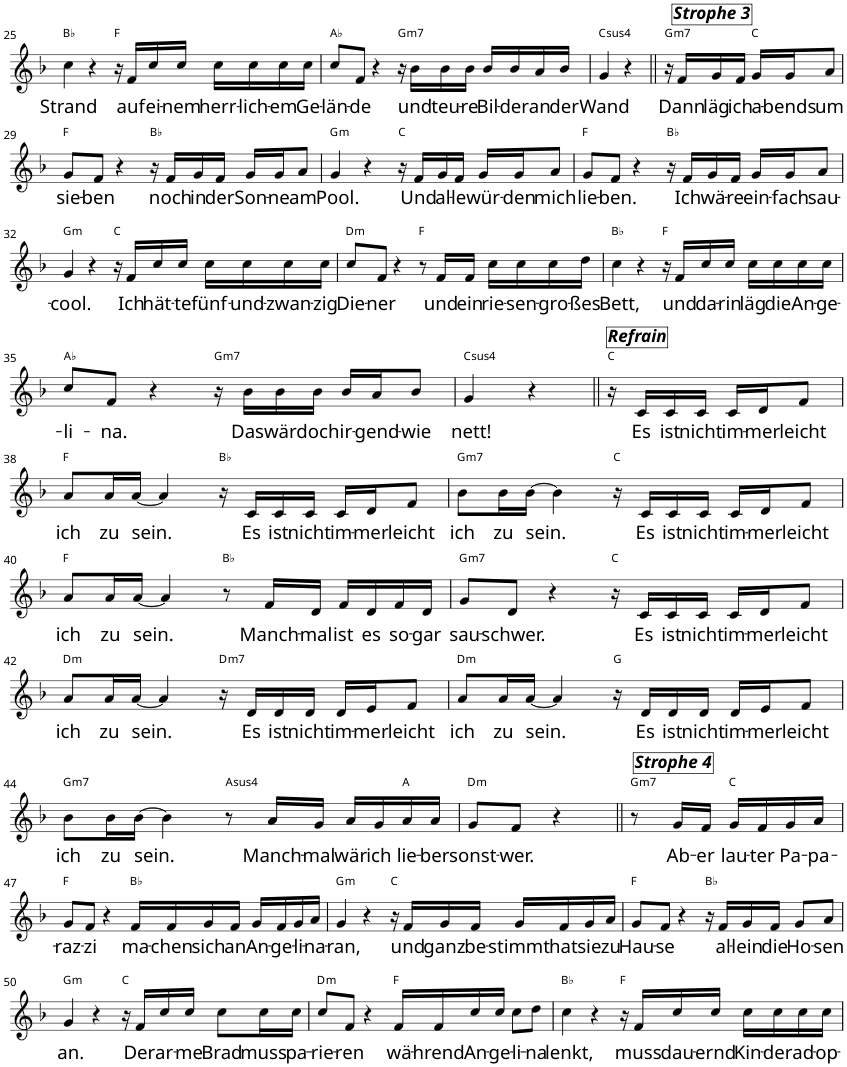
**kern	**text	**harte
*part1	*part1	*part1
*staff1	*staff1	*
*I"P1	*	*
!!LO:PB:g=z
*clefG2	*	*
*k[b-]	*	*
*F:	*	*
*M4/4	*	*
*met(c)	*	*
=25	=25	=25
!	!LO:LY:b	!
4cc\	Strand	Bb:maj
4r	.	.
16r	.	F:maj
!	!LO:LY:b	!
16f/LL	auf	.
!	!LO:LY:b	!
16cc/	ei-	.
!	!LO:LY:b	!
16cc/JJ	-nem	.
!	!LO:LY:b	!
16cc\LL	herr-	.
!	!LO:LY:b	!
16cc\	-lich-	.
!	!LO:LY:b	!
16cc\	-em	.
!	!LO:LY:b	!
16cc\JJ	Ge-	.
=26	=26	=26
!	!LO:LY:b	!
8cc/L	-län-	Ab:maj
!	!LO:LY:b	!
8f/J	-de	.
4r	.	.
!	!	!LO:H:kt=m7
16r	.	G:min7
!	!LO:LY:b	!
16b-\LL	und	.
!	!LO:LY:b	!
16b-\	teu-	.
!	!LO:LY:b	!
16b-\JJ	-re	.
!	!LO:LY:b	!
16b-/LL	Bil-	.
!	!LO:LY:b	!
16b-/	-der	.
!	!LO:LY:b	!
16a/	an	.
!	!LO:LY:b	!
16b-/JJ	der	.
=27	=27	=27
!	!LO:LY:b	!LO:H:kt=4
4g/	Wand	C:sus4
4r	.	.
=28||	=28||	=28||
!	!	!LO:H:kt=m7
16r	.	G:min7
!	!LO:LY:b	!
16f/LL	Dann	.
!LO:TX:a:Bi:t=Strophe 3	!	!
!	!LO:LY:b	!
16g/	läg	.
!	!LO:LY:b	!
16f/JJ	ich	.
!	!LO:LY:b	!
16g/LL	a-	C:maj
!	!LO:LY:b	!
16g/J	-bends	.
!	!LO:LY:b	!
8a/J	um	.
!!LO:LB:g=z
=29	=29	=29
!	!LO:LY:b	!
8g/L	sie-	F:maj
!	!LO:LY:b	!
8f/J	-ben	.
4r	.	.
16r	.	Bb:maj
!	!LO:LY:b	!
16f/LL	noch	.
!	!LO:LY:b	!
16g/	in	.
!	!LO:LY:b	!
16f/JJ	der	.
!	!LO:LY:b	!
16g/LL	Son-	.
!	!LO:LY:b	!
16g/J	-ne	.
!	!LO:LY:b	!
8a/J	am	.
=30	=30	=30
!	!LO:LY:b	!LO:H:kt=m
4g/	Pool.	G:min
4r	.	.
16r	.	C:maj
!	!LO:LY:b	!
16f/LL	Und	.
!	!LO:LY:b	!
16g/	al-	.
!	!LO:LY:b	!
16f/JJ	-le	.
!	!LO:LY:b	!
16g/LL	wür-	.
!	!LO:LY:b	!
16g/J	-den	.
!	!LO:LY:b	!
8a/J	mich	.
=31	=31	=31
!	!LO:LY:b	!
8g/L	lie-	F:maj
!	!LO:LY:b	!
8f/J	-ben.	.
4r	.	.
16r	.	Bb:maj
!	!LO:LY:b	!
16f/LL	Ich	.
!	!LO:LY:b	!
16g/	wä-	.
!	!LO:LY:b	!
16f/JJ	-re	.
!	!LO:LY:b	!
16g/LL	ein-	.
!	!LO:LY:b	!
16g/J	-fach	.
!	!LO:LY:b	!
8a/J	sau-	.
!!LO:LB:g=z
=32	=32	=32
!	!LO:LY:b	!LO:H:kt=m
4g/	-cool.	G:min
4r	.	.
16r	.	C:maj
!	!LO:LY:b	!
16f/LL	Ich	.
!	!LO:LY:b	!
16cc/	hät-	.
!	!LO:LY:b	!
16cc/JJ	-te	.
!	!LO:LY:b	!
16cc\LL	fünf-	.
!	!LO:LY:b	!
16cc\	-und-	.
!	!LO:LY:b	!
16cc\	-zwan-	.
!	!LO:LY:b	!
16cc\JJ	-zig	.
=33	=33	=33
!	!LO:LY:b	!LO:H:kt=m
8cc/L	Die-	D:min
!	!LO:LY:b	!
8f/J	-ner	.
4r	.	.
8r	.	F:maj
!	!LO:LY:b	!
16f/LL	und	.
!	!LO:LY:b	!
16f/JJ	ein	.
!	!LO:LY:b	!
16cc\LL	rie-	.
!	!LO:LY:b	!
16cc\	-sen-	.
!	!LO:LY:b	!
16cc\	-gro-	.
!	!LO:LY:b	!
16dd\JJ	-ßes	.
=34	=34	=34
!	!LO:LY:b	!
4cc\	Bett,	Bb:maj
4r	.	.
16r	.	F:maj
!	!LO:LY:b	!
16f/LL	und	.
!	!LO:LY:b	!
16cc/	da-	.
!	!LO:LY:b	!
16cc/JJ	-rin	.
!	!LO:LY:b	!
16cc\LL	läg	.
!	!LO:LY:b	!
16cc\	die	.
!	!LO:LY:b	!
16cc\	An-	.
!	!LO:LY:b	!
16cc\JJ	-ge-	.
!!LO:LB:g=z
=35	=35	=35
!	!LO:LY:b	!
8cc/L	-li-	Ab:maj
!	!LO:LY:b	!
8f/J	-na.	.
4r	.	.
!	!	!LO:H:kt=m7
16r	.	G:min7
!	!LO:LY:b	!
16b-\LL	Das	.
!	!LO:LY:b	!
16b-\	wär	.
!	!LO:LY:b	!
16b-\JJ	doch	.
!	!LO:LY:b	!
16b-/LL	ir-	.
!	!LO:LY:b	!
16a/J	-gend-	.
!	!LO:LY:b	!
8b-/J	-wie	.
=36	=36	=36
!	!LO:LY:b	!LO:H:kt=4
4g/	nett!	C:sus4
4r	.	.
=37||	=37||	=37||
16r	.	C:maj
!LO:TX:a:Bi:t=Refrain	!	!
!	!LO:LY:b	!
16c/LL	Es	.
!	!LO:LY:b	!
16c/	ist	.
!	!LO:LY:b	!
16c/JJ	nicht	.
!	!LO:LY:b	!
16c/LL	im-	.
!	!LO:LY:b	!
16d/J	-mer	.
!	!LO:LY:b	!
8f/J	leicht	.
!!LO:LB:g=z
=38	=38	=38
!	!LO:LY:b	!
8a/L	ich	F:maj
!	!LO:LY:b	!
16a/L	zu	.
!	!LO:LY:b	!
[16a/JJ	sein.	.
4a/]	.	.
16r	.	Bb:maj
!	!LO:LY:b	!
16c/LL	Es	.
!	!LO:LY:b	!
16c/	ist	.
!	!LO:LY:b	!
16c/JJ	nicht	.
!	!LO:LY:b	!
16c/LL	im-	.
!	!LO:LY:b	!
16d/J	-mer	.
!	!LO:LY:b	!
8f/J	leicht	.
=39	=39	=39
!	!LO:LY:b	!LO:H:kt=m7
8b-\L	ich	G:min7
!	!LO:LY:b	!
16b-\L	zu	.
!	!LO:LY:b	!
[16b-\JJ	sein.	.
4b-\]	.	.
16r	.	C:maj
!	!LO:LY:b	!
16c/LL	Es	.
!	!LO:LY:b	!
16c/	ist	.
!	!LO:LY:b	!
16c/JJ	nicht	.
!	!LO:LY:b	!
16c/LL	im-	.
!	!LO:LY:b	!
16d/J	-mer	.
!	!LO:LY:b	!
8f/J	leicht	.
!!LO:LB:g=z
=40	=40	=40
!	!LO:LY:b	!
8a/L	ich	F:maj
!	!LO:LY:b	!
16a/L	zu	.
!	!LO:LY:b	!
[16a/JJ	sein.	.
4a/]	.	.
8r	.	Bb:maj
!	!LO:LY:b	!
16f/LL	Manch-	.
!	!LO:LY:b	!
16d/JJ	-mal	.
!	!LO:LY:b	!
16f/LL	ist	.
!	!LO:LY:b	!
16d/	es	.
!	!LO:LY:b	!
16f/	so-	.
!	!LO:LY:b	!
16d/JJ	-gar	.
=41	=41	=41
!	!LO:LY:b	!LO:H:kt=m7
8g/L	sau-	G:min7
!	!LO:LY:b	!
8d/J	-schwer.	.
4r	.	.
16r	.	C:maj
!	!LO:LY:b	!
16c/LL	Es	.
!	!LO:LY:b	!
16c/	ist	.
!	!LO:LY:b	!
16c/JJ	nicht	.
!	!LO:LY:b	!
16c/LL	im-	.
!	!LO:LY:b	!
16d/J	-mer	.
!	!LO:LY:b	!
8f/J	leicht	.
!!LO:LB:g=z
=42	=42	=42
!	!LO:LY:b	!LO:H:kt=m
8a/L	ich	D:min
!	!LO:LY:b	!
16a/L	zu	.
!	!LO:LY:b	!
[16a/JJ	sein.	.
4a/]	.	.
!	!	!LO:H:kt=m7
16r	.	D:min7
!	!LO:LY:b	!
16d/LL	Es	.
!	!LO:LY:b	!
16d/	ist	.
!	!LO:LY:b	!
16d/JJ	nicht	.
!	!LO:LY:b	!
16d/LL	im-	.
!	!LO:LY:b	!
16e/J	-mer	.
!	!LO:LY:b	!
8f/J	leicht	.
=43	=43	=43
!	!LO:LY:b	!LO:H:kt=m
8a/L	ich	D:min
!	!LO:LY:b	!
16a/L	zu	.
!	!LO:LY:b	!
[16a/JJ	sein.	.
4a/]	.	.
16r	.	G:maj
!	!LO:LY:b	!
16d/LL	Es	.
!	!LO:LY:b	!
16d/	ist	.
!	!LO:LY:b	!
16d/JJ	nicht	.
!	!LO:LY:b	!
16d/LL	im-	.
!	!LO:LY:b	!
16e/J	-mer	.
!	!LO:LY:b	!
8f/J	leicht	.
!!LO:LB:g=z
=44	=44	=44
!	!LO:LY:b	!LO:H:kt=m7
8b-\L	ich	G:min7
!	!LO:LY:b	!
16b-\L	zu	.
!	!LO:LY:b	!
[16b-\JJ	sein.	.
4b-\]	.	.
!	!	!LO:H:kt=4
8r	.	A:sus4
!	!LO:LY:b	!
16a/LL	Manch-	.
!	!LO:LY:b	!
16g/JJ	-mal	.
!	!LO:LY:b	!
16a/LL	wär	.
!	!LO:LY:b	!
16g/	ich	.
!	!LO:LY:b	!
16a/	lie-	A:maj
!	!LO:LY:b	!
16a/JJ	-ber	.
=45	=45	=45
!	!LO:LY:b	!LO:H:kt=m
8g/L	sonst-	D:min
!	!LO:LY:b	!
8f/J	-wer.	.
4r	.	.
=46||	=46||	=46||
!	!	!LO:H:kt=m7
8r	.	G:min7
!LO:TX:a:Bi:t=Strophe 4	!	!
!	!LO:LY:b	!
16g/LL	Ab-	.
!	!LO:LY:b	!
16f/JJ	-er	.
!	!LO:LY:b	!
16g/LL	lau-	C:maj
!	!LO:LY:b	!
16f/	-ter	.
!	!LO:LY:b	!
16g/	Pa-	.
!	!LO:LY:b	!
16a/JJ	-pa-	.
!!LO:LB:g=z
=47	=47	=47
!	!LO:LY:b	!
8g/L	-raz-	F:maj
!	!LO:LY:b	!
8f/J	-zi	.
4r	.	.
!	!LO:LY:b	!
16f/LL	ma-	Bb:maj
!	!LO:LY:b	!
16f/	-chen	.
!	!LO:LY:b	!
16g/	sich	.
!	!LO:LY:b	!
16f/JJ	an	.
!	!LO:LY:b	!
16g/LL	An-	.
!	!LO:LY:b	!
16f/	-ge-	.
!	!LO:LY:b	!
16g/	-li-	.
!	!LO:LY:b	!
16a/JJ	-na-	.
=48	=48	=48
!	!LO:LY:b	!LO:H:kt=m
4g/	-ran,	G:min
4r	.	.
16r	.	C:maj
!	!LO:LY:b	!
16f/LL	und	.
!	!LO:LY:b	!
16g/	ganz	.
!	!LO:LY:b	!
16f/JJ	be-	.
!	!LO:LY:b	!
16g/LL	-stimmt	.
!	!LO:LY:b	!
16f/	hat	.
!	!LO:LY:b	!
16g/	sie	.
!	!LO:LY:b	!
16a/JJ	zu	.
=49	=49	=49
!	!LO:LY:b	!
8g/L	Hau-	F:maj
!	!LO:LY:b	!
8f/J	-se	.
4r	.	.
16r	.	Bb:maj
!	!LO:LY:b	!
16f/LL	al-	.
!	!LO:LY:b	!
16g/	-lein	.
!	!LO:LY:b	!
16f/JJ	die	.
!	!LO:LY:b	!
8g/L	Ho-	.
!	!LO:LY:b	!
8a/J	-sen	.
!!LO:LB:g=z
=50	=50	=50
!	!LO:LY:b	!LO:H:kt=m
4g/	an.	G:min
4r	.	.
16r	.	C:maj
!	!LO:LY:b	!
16f/LL	Der	.
!	!LO:LY:b	!
16cc/	ar-	.
!	!LO:LY:b	!
16cc/JJ	-me	.
!	!LO:LY:b	!
8cc\L	Brad	.
!	!LO:LY:b	!
16cc\L	muss	.
!	!LO:LY:b	!
16cc\JJ	pa-	.
=51	=51	=51
!	!LO:LY:b	!LO:H:kt=m
8cc/L	-rie-	D:min
!	!LO:LY:b	!
8f/J	-ren	.
4r	.	.
!	!LO:LY:b	!
16f/LL	wä-	F:maj
!	!LO:LY:b	!
16f/	-hrend	.
!	!LO:LY:b	!
16cc/	An-	.
!	!LO:LY:b	!
16cc/JJ	-ge-	.
!	!LO:LY:b	!
8cc\L	-li-	.
!	!LO:LY:b	!
8dd\J	-na	.
=52	=52	=52
!	!LO:LY:b	!
4cc\	lenkt,	Bb:maj
4r	.	.
16r	.	F:maj
!	!LO:LY:b	!
16f/LL	muss	.
!	!LO:LY:b	!
16cc/	dau-	.
!	!LO:LY:b	!
16cc/JJ	-ernd	.
!	!LO:LY:b	!
16cc\LL	Kin-	.
!	!LO:LY:b	!
16cc\	-der	.
!	!LO:LY:b	!
16cc\	ad-	.
!	!LO:LY:b	!
16cc\JJ	-op-	.
=	=	=
*-	*-	*-
